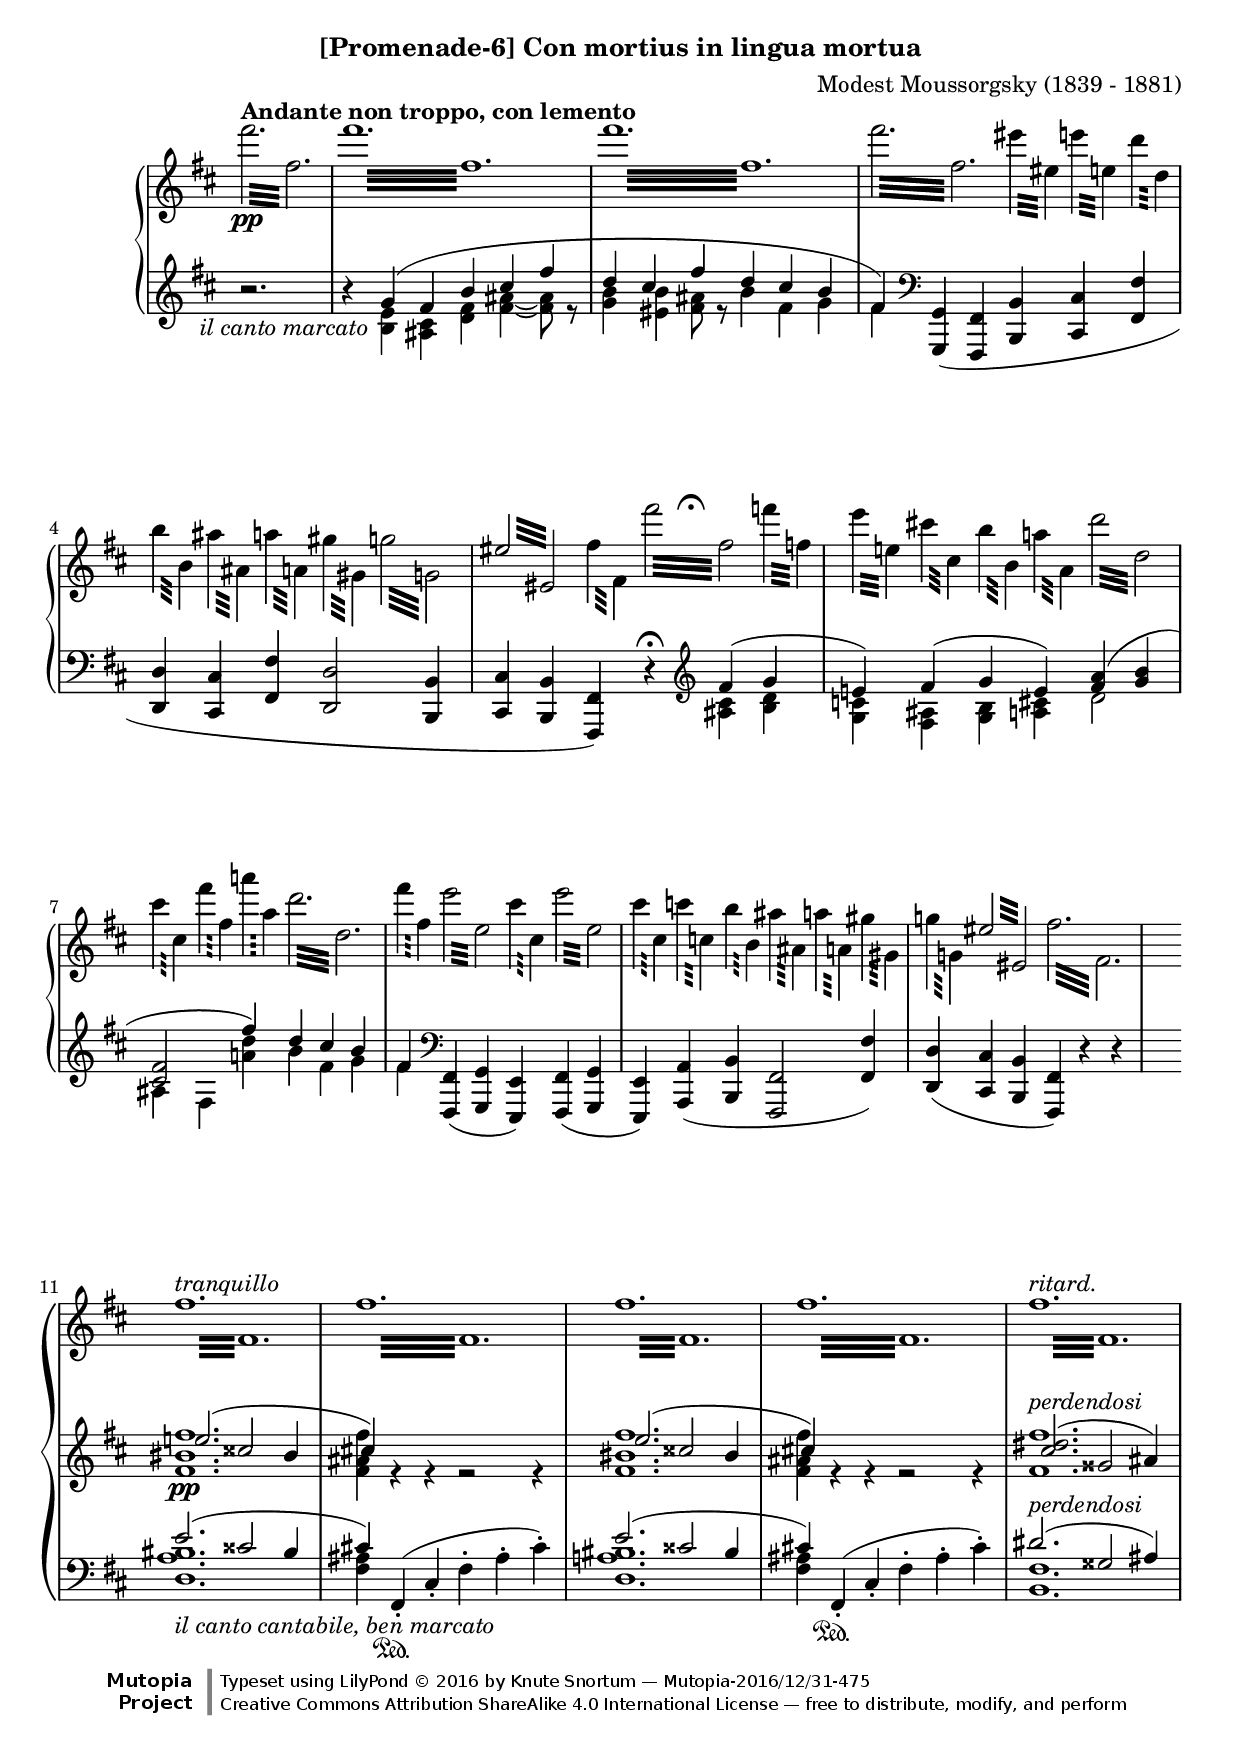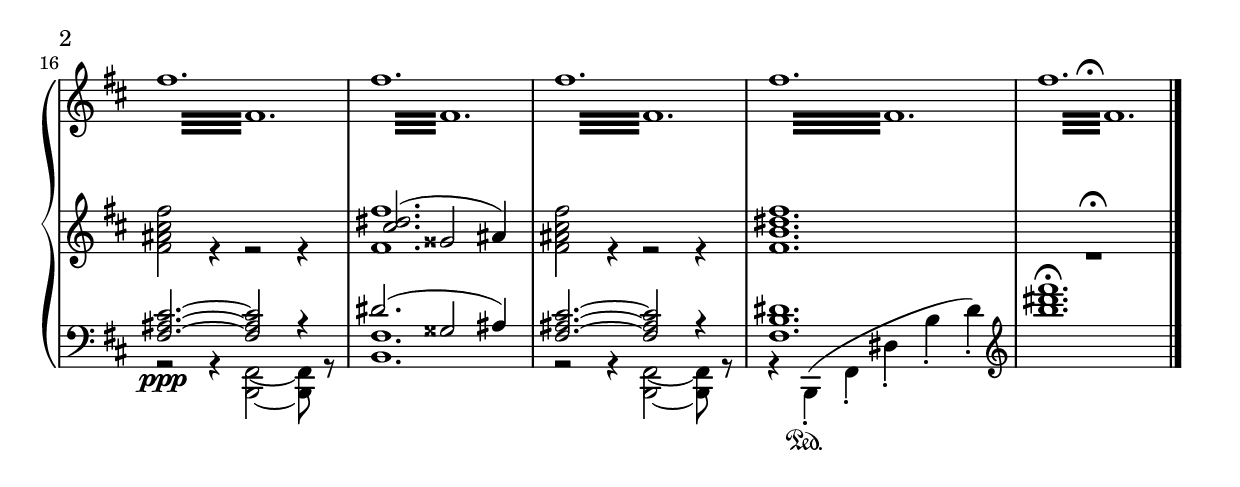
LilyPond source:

%...+....1....+....2....+....3....+....4....+....5....+....6....+....7....+....
\version "2.18.2"
\language "english"

\header {
  %title        = "[Promenade-6] Con mortius in lingua mortua"
  composer     = "Modest Moussorgsky (1839 - 1881)"
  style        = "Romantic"
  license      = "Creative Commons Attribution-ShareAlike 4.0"
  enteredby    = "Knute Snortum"
  date         = "1874"
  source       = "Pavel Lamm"

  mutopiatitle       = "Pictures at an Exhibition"
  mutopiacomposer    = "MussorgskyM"
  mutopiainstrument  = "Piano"
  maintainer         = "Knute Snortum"
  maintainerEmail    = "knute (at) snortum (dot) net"
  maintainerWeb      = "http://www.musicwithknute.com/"

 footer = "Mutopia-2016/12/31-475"
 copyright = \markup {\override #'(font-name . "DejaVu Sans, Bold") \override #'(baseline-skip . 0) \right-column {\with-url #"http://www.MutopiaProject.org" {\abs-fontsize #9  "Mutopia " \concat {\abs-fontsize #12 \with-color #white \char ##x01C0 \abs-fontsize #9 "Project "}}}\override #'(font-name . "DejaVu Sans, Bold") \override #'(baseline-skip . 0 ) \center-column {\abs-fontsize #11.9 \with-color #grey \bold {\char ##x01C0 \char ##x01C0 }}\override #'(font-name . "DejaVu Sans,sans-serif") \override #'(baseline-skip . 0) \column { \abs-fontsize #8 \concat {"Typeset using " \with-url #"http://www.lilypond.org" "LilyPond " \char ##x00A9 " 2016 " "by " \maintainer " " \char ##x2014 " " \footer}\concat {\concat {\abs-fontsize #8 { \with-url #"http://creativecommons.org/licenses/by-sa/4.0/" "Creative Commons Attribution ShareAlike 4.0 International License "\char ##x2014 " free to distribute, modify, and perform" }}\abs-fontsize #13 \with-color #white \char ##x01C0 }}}
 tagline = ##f
}

cantoMarcato = \markup { \italic "il canto marcato" }
cantabileMarcato = \markup { \italic "il canto cantabile, ben marcato" }
tranq = \markup { \italic "tranquillo" }
ritard = \markup { \italic "ritard." }
perden = \markup { \italic "perdendosi" }
markupFermata = \markup { \musicglyph #"scripts.ufermata" }

forceShiftOn = \override NoteColumn.force-hshift = #0.5
forceShiftOff = \override NoteColumn.force-hshift = #0
adjustCantoX = \once \override TextScript.X-offset = #-4
adjustFermata = {
  \once \override TextScript.X-offset = #4.5
  \once \override TextScript.Y-offset = #5.5
}
adjustFermataTwo = \once \override TextScript.X-offset = #5

upper = \relative c''' {
  \tempo "Andante non troppo, con lemento"
  \override Beam.gap-count = #3
  
  \partial 2. \repeat tremolo 12 { fs32 \pp fs, }
  | \repeat tremolo 24 { fs'32 fs, }
  | \repeat tremolo 24 { fs'32 fs, }
  | \repeat tremolo 12 { fs'32 fs, }
    \repeat tremolo 4 { es'32 es, }
    \repeat tremolo 4 { e'32 e, }
    \repeat tremolo 4 { d'32 d, }  
  | \repeat tremolo 4 { b'32 b, }
    \repeat tremolo 4 { as'32 as, }
    \repeat tremolo 4 { a'32 a, }
    \repeat tremolo 4 { gs'32 gs, }
    \repeat tremolo 8 { g'32 g, }
  | \repeat tremolo 8 { es'32 es, }
    \repeat tremolo 4 { fs'32 fs, }
    \repeat tremolo 8 { \adjustFermata fs''32 ^\markupFermata fs, } 
    \repeat tremolo 4 { f'32 f, }
  | \repeat tremolo 4 { e'32 e, }
    \repeat tremolo 4 { cs'32 cs, }
    \repeat tremolo 4 { b'32 b, }
    \repeat tremolo 4 { a'32 a, }
    \repeat tremolo 8 { d'32 d, }
  | \repeat tremolo 4 { cs'32 cs, }
    \repeat tremolo 4 { fs'32 fs, }
    \repeat tremolo 4 { a'32 a, }
    \repeat tremolo 12 { d32 d, }
  | \repeat tremolo 4 { fs'32 fs, }
    \repeat tremolo 8 { e'32 e, }
    \repeat tremolo 4 { cs'32 cs, }
    \repeat tremolo 8 { e'32 e, }
  | \repeat tremolo 4 { cs'32 cs, }
    \repeat tremolo 4 { c'32 c, }
    \repeat tremolo 4 { b'32 b, }
    \repeat tremolo 4 { as'32 as, }
    \repeat tremolo 4 { a'32 a, }
    \repeat tremolo 4 { gs'32 gs, }
  | \repeat tremolo 4 { g'32 g, }
    \repeat tremolo 8 { es'32 es, }
    \repeat tremolo 12 { fs'32 fs, }
  <<
    \new Staff \with { 
      \remove Time_signature_engraver 
      alignAboveContext = "up"
    } {
      \key b \minor
      | \tag #'layout { \repeat tremolo 24 { fs'32 ^\tranq fs, } }
        \tag #'midi   { \repeat tremolo 24 { fs'32 \pp     fs, } }
      | \repeat tremolo 24 { fs'32 fs, } 
      | \repeat tremolo 24 { fs'32 fs, }
      | \repeat tremolo 24 { fs'32 fs, } 
      | \repeat tremolo 24 { fs'32 ^\ritard fs, }
      | \repeat tremolo 24 { fs'32 fs, }
      | \repeat tremolo 24 { fs'32 fs, }
      | \repeat tremolo 24 { fs'32 fs, }
      | \repeat tremolo 24 { fs'32 fs, }
      | \repeat tremolo 24 { \adjustFermataTwo fs'32 ^\markupFermata fs, }
      | \bar "|."
    }
    \\
    {
      << 
        { | e'2. ( css2 bs4 | cs4 ) } 
        \\ 
        { | <fs, bs fs'>1. \pp | <fs as fs'>4 } 
      >>
        r4 r r2 r4
      |
      << 
        { | e'2. ( css2 bs4 | cs4 ) } 
        \\ 
        { | <fs, bs fs'>1. | <fs as fs'>4 } 
      >>
        r4 r r2 r4
      |
      <<
        { \forceShiftOn <cs' ds>2. ( gss2 as4 ) | s2 }
        \\
        { <fs fs'>1. ^\perden | <fs as cs fs>2 }
      >>
        r4 r2 r4
      |
      <<
        { \forceShiftOn <cs' ds>2. ( gss2 as4 ) | s2 }
        \\
        { <fs fs'>1. | <fs as cs fs>2 }
      >>
        r4 r2 r4
      | <fs b ds fs>1.
      | R1 * 6/4 \fermataMarkup
    }
  >>
}

lower = \relative c'' {
  \partial 2. \adjustCantoX r2. _\cantoMarcato
  | r4 
  << 
    {
      g4 ( fs b cs fs | d cs fs d cs b | fs )
    }
    \\
    {
      <b, e>4 <cs as> <d fs> <fs as> ~ q8 r | 
      <g b>4 <es b'> <fs as>8 r b4 fs g | fs 
    }
  >>
    \clef bass
    <g,, g,>4 ( <fs fs,> <b b,> <cs cs,> <fs fs,>
  | <d d,>4 <cs cs,> <fs fs,> <d d,>2 <b b,>4
  | <cs cs,>4 <b b,> <fs fs,> ) r \fermata
    \clef treble
  <<
    { fs''4 ( g | e ) }
    \\
    { <as, cs>4 <b d> | <g c> }
  >>
  <<
    { fs'4 ( g e ) }
    \\
    { <fs, as>4 <g b> <a cs> }
  >>
  <<
    { <fs' a>4 ( <g b> | <cs, fs>2 fs'4 ) }
    \\ 
    { d,2 | as4 fs <a' d> }
  >>
  <<
    { d4 cs b | fs }
    \\
    { b4 fs g | fs }
  >>
    \clef bass
    <fs,, fs,>4 ( <g g,> <e e,> ) <fs fs,> ( <g g,>
  | <e e,> ) <a a,> ( <b b,> <fs fs,>2 <fs' fs,>4 )
  | <d d,>4 ( <cs cs,> <b b,> <fs fs,> ) r r
  |
  <<
    { | e''2. ( css2 bs4 | cs4 ) }
    \\
    { <d, a' bs>1. _\cantabileMarcato | <fs as>4 }
  >>
    fs,4-. ( \sustainOn cs'-. fs-. as-. 
    \tag #'layout { cs-. ) }
    \tag #'midi   { cs-. ) \sustainOff }
  |
  <<
    { | e2. ( css2 bs4 | cs4 ) }
    \\
    { <d, a' bs>1. | <fs as>4 }
  >>
    fs,4-. ( \sustainOn cs'-. fs-. as-. 
    \tag #'layout { cs-. ) }
    \tag #'midi   { cs-. ) \sustainOff } 
  |
  << 
    { ds2. ( ^\perden gss,2 as4) | <fs as cs>2. ~ \ppp q2 r4 }
    \\
    { <b, fs'>1. | r2 r4 <b, fs'>2 ~ q8 r }
  >>
  << 
    { ds''2. ( gss,2 as4) | <fs as cs>2. ~ q2 r4 }
    \\
    { <b, fs'>1. | r2 r4 <b, fs'>2 ~ q8 r }
  >>
  <<
    { <fs'' b ds>1. }
    \\
    { r4 b,,-. ^( \sustainOn fs'-. ds'-. b'-. ds-. ) }
  >>
  | \clef treble <b'' ds fs>1. \fermata
}

global = {
  \clef treble
  \key b \minor
  \time 6/4
  \accidentalStyle piano
}

\bookpart {
  \header {
    subtitle = "[Promenade-6] Con mortius in lingua mortua"
  }
  \score {
    \keepWithTag #'layout
    \new PianoStaff <<
      \new Staff = "up" \with { \remove Time_signature_engraver } {
        \global
        \upper
      }
      \new Staff = "down" \with { \remove Time_signature_engraver } {
        \global
        \lower
      }
    >>
    \layout {
    }
  }
}

% MIDI output only
\score {
  \keepWithTag #'midi
  \unfoldRepeats {
    \new PianoStaff <<
      \new Staff = "up" \with { \remove Time_signature_engraver } {
        \global
        \upper
      }
      \new Staff = "down" \with { \remove Time_signature_engraver } {
        \global
        \lower
      }
    >>
  }
  \midi {
    \tempo 4 = 76
  }
}
